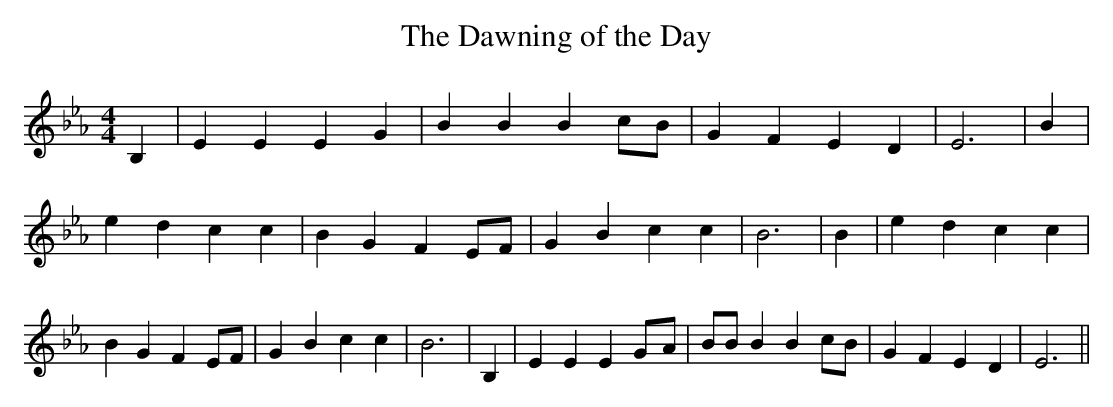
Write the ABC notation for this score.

X:1
T:The Dawning of the Day
M:4/4
L:1/4
K:Eb
 B,| E E E G| B B Bc/2-B/2| G F E D| E3| B| e d c c| B G F E/2F/2|\
 G B c c| B3| B| e d c c| B G F E/2F/2| G B c c| B3| B,| E E EG/2-A/2|\
 B/2B/2 B B c/2B/2| G F E D| E3||
